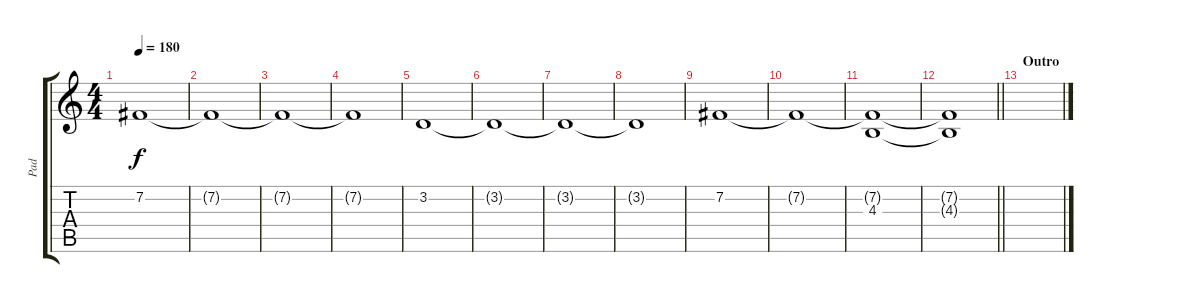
\track ("Pad" "Pad") {instrument pad2warm}
\staff {score tabs}
\tuning (E4 B3 G3 D3 A2 E2) {hide}
\ts (4 4)
\tempo 180
\clef g2
\ks c
7.2.1{dy f} |
7.2{t}.1 |
7.2{t}.1 |
7.2{t}.1 |
3.2.1 |
3.2{t}.1 |
3.2{t}.1 |
3.2{t}.1 |
7.2.1 |
7.2{t}.1 |
(7.2{t} 4.3).1 |
\barLineRight lightlight
(7.2{t} 4.3{t}).1 |
\section ("" "Outro")
